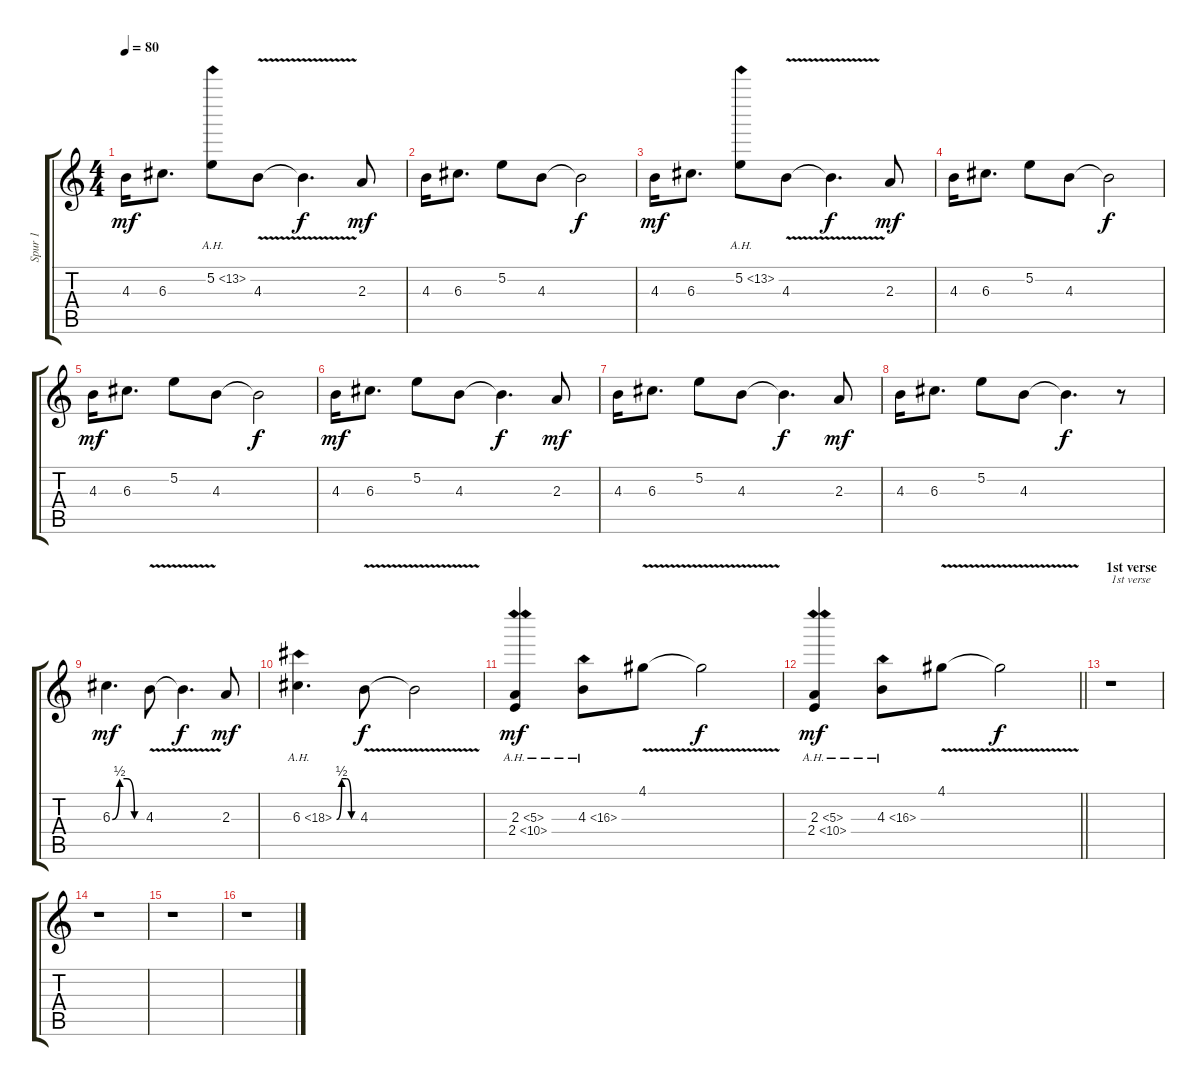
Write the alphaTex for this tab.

\track ("Spur 1" "Spur 1") {instrument distortionguitar}
\staff {score tabs}
\tuning (E4 B3 G3 D3 A2 E2) {hide}
\ts (4 4)
\tempo 80
\clef g2
\ks c
4.3.16{dy mf instrument distortionguitar} 6.3.8{d} 5.2{ah 8}.8 4.3{v}.8 4.3{t}.4{d dy f} 2.3.8{dy mf} |
4.3.16 6.3.8{d} 5.2.8 4.3.8 4.3{t}.2{dy f} |
4.3.16{dy mf} 6.3.8{d} 5.2{ah 8}.8 4.3{v}.8 4.3{t}.4{d dy f} 2.3.8{dy mf} |
4.3.16 6.3.8{d} 5.2.8 4.3.8 4.3{t}.2{dy f} |
4.3.16{dy mf} 6.3.8{d} 5.2.8 4.3.8 4.3{t}.2{dy f} |
4.3.16{dy mf} 6.3.8{d} 5.2.8 4.3.8 4.3{t}.4{d dy f} 2.3.8{dy mf} |
4.3.16 6.3.8{d} 5.2.8 4.3.8 4.3{t}.4{d dy f} 2.3.8{dy mf} |
4.3.16 6.3.8{d} 5.2.8 4.3.8 4.3{t}.4{d dy f} r.8 |
6.3{be (custom 0 0 15 2 30 2 45 0 60 0)}.4{d dy mf} 4.3{v}.8 4.3{t}.4{d dy f} 2.3.8{dy mf} |
6.3{be (custom 0 0 15 2 30 2 45 0 60 0) ah 12}.4{d} 4.3{v}.8{dy f} 4.3{t}.2 |
(2.3{ah 3} 2.4{ah 8}).4{dy mf} 4.3{ah 12}.8 4.1{v}.8 4.1{t}.2{dy f} |
\barLineRight lightlight
(2.3{ah 3} 2.4{ah 8}).4{dy mf} 4.3{ah 12}.8 4.1{v}.8 4.1{t}.2{dy f} |
\section ("" "1st verse")
r.1{txt "1st verse"} |
r.1 |
r.1 |
r.1
